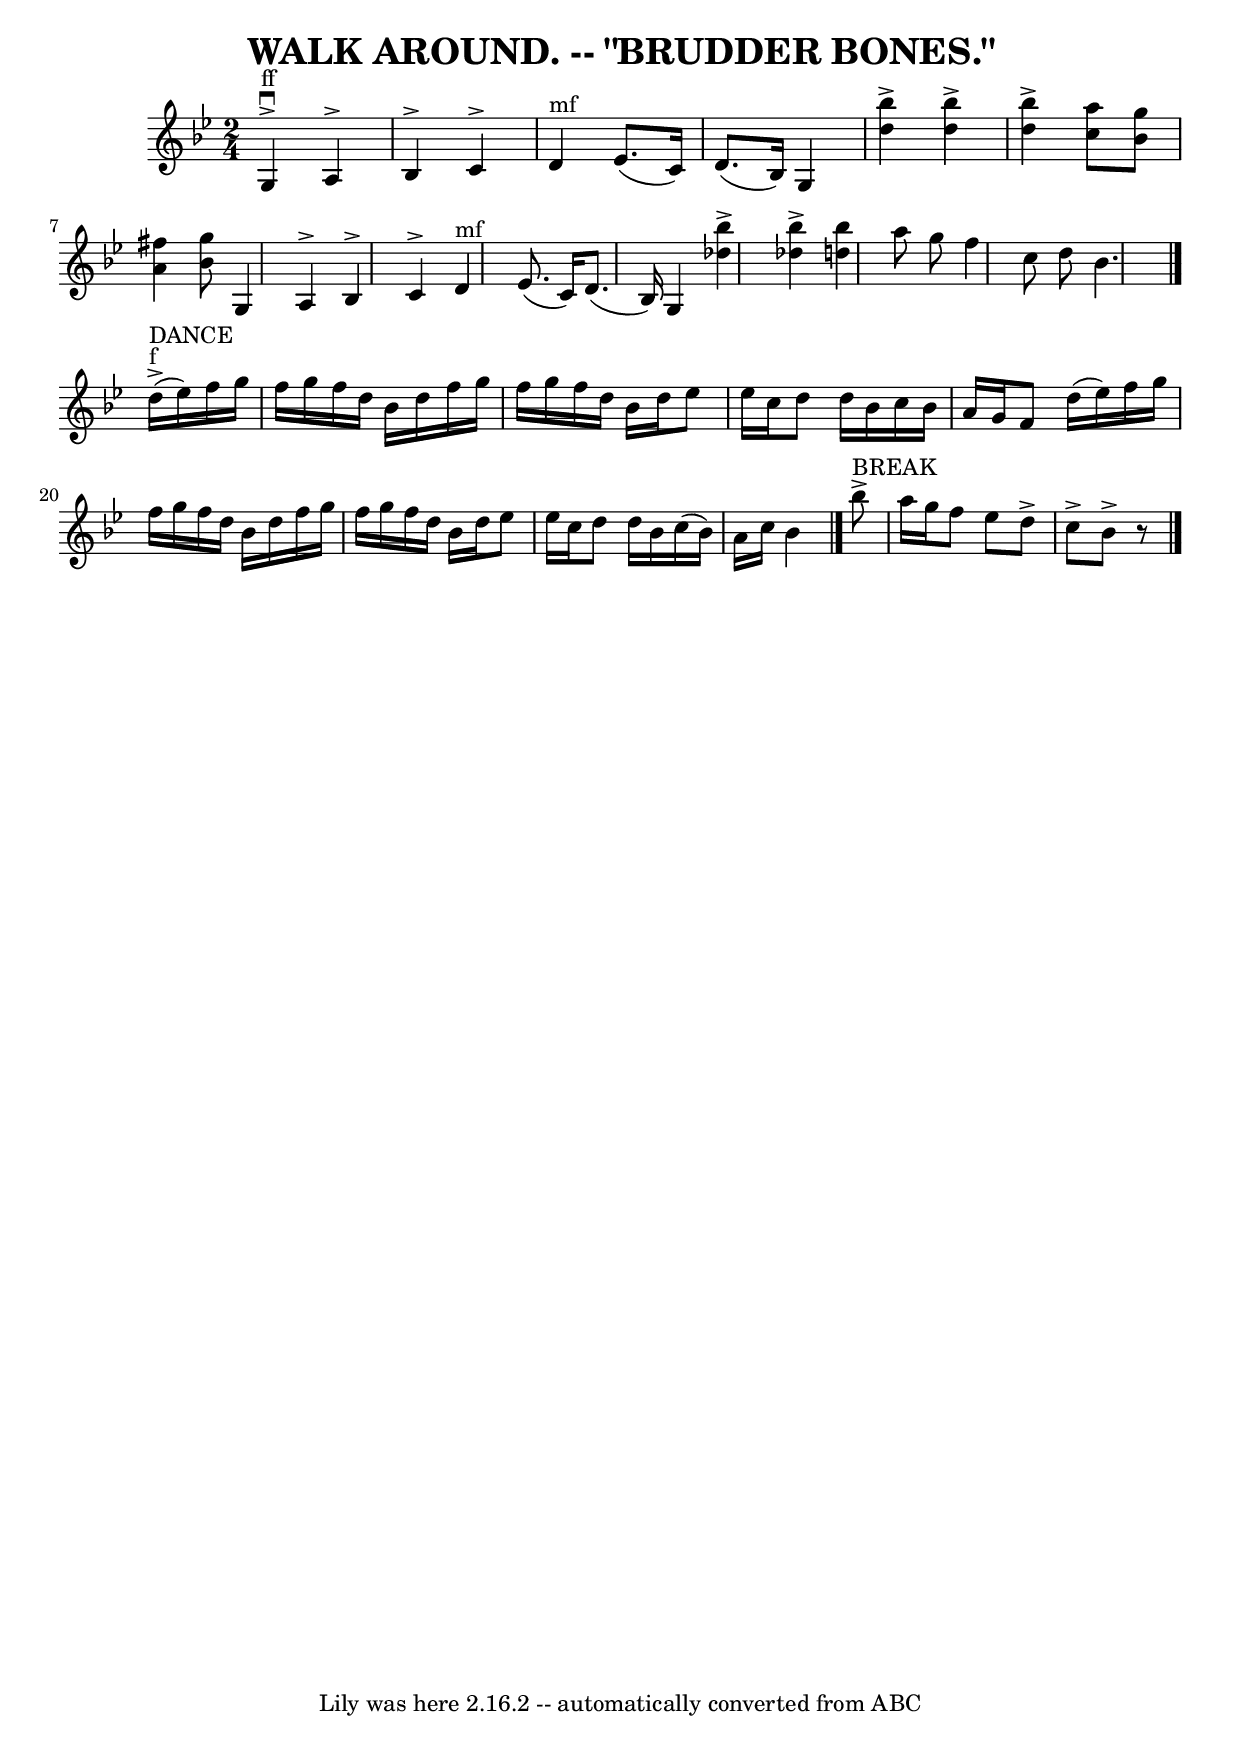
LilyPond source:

\version "2.16.2"
\include "Mammoth.ily"
\header {
  %% book = "Coles pg 26.4"
 crossRefNumber = "4"
 footnotes = ""
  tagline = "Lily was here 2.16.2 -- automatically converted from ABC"
  title = "WALK AROUND. -- \"BRUDDER BONES.\""

}
voicedefault =  {


  \time 2/4    \key bes \major g4^"ff"^\accent^\downbow a4^\accent     |
 bes4^\accent c'4^\accent   |
 d'4^"mf" ees'8. ( c'16)    |
 d'8. (bes16) g4    |
  << bes''4^\accent d''4   >>   << bes''4^\accent d''4   >>   |
  << bes''4^\accent d''4   >> << a''8 c''8   >> << bes'8 g''8   >>     |
  << a'4 fis''4   >> << bes'8 g''8   >> g4 a4^\accent  |
 bes4^\accent c'4^\accent   |
 d'4^"mf" ees'8. ( c'16)    |
 d'8. (bes16) g4    |
  << bes''4^\accent des''4   >>   << bes''4^\accent des''4   >>   |
  << bes''4 d''!4   >> a''8 g''8     |
 f''4 c''8 d''8     |
 bes'4.    \bar "|." d''16^"f"^"DANCE"(^\accent ees''16) |
 f''16 g''16 f''16 g''16 f''16 d''16 bes'16 d''16     |
 f''16 g''16 f''16 g''16 f''16 d''16 bes'16 d''16     |
 ees''8 ees''16 c''16 d''8 d''16 bes'16     |
 c''16 bes'16 a'16 g'16 f'8 d''16 ( ees''16)  |
 f''16 g''16 f''16 g''16 f''16 d''16 bes'16 d''16     |
 f''16 g''16 f''16 g''16 f''16 d''16 bes'16 d''16     |
 ees''8 ees''16 c''16 d''8 d''16 bes'16     |
 c''16 (bes'16) a'16 c''16 bes'4       \bar "|." bes''8^"BREAK"^\accent a''16 g''16 f''8 ees''8      |
 d''8^\accent c''8^\accent bes'8^\accent   r8 \bar "|."   

}

\score{
  <<

    \context Staff="default"
    {
      \voicedefault 
      
    }

  >>
  \layout {
    
  }
  \midi {
  }

}
